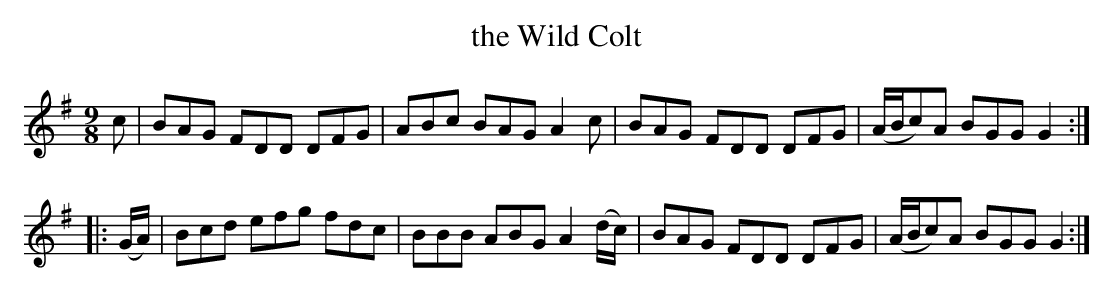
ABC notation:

X:1
T: the Wild Colt
M: 9/8
L: 1/8
K: G
        c | BAG FDD DFG | ABc BAG A2c      | BAG FDD DFG | (A/B/c)A BGG G2 :|
|: (G/A/) | Bcd efg fdc | BBB ABG A2(d/c/) | BAG FDD DFG | (A/B/c)A BGG G2 :|
